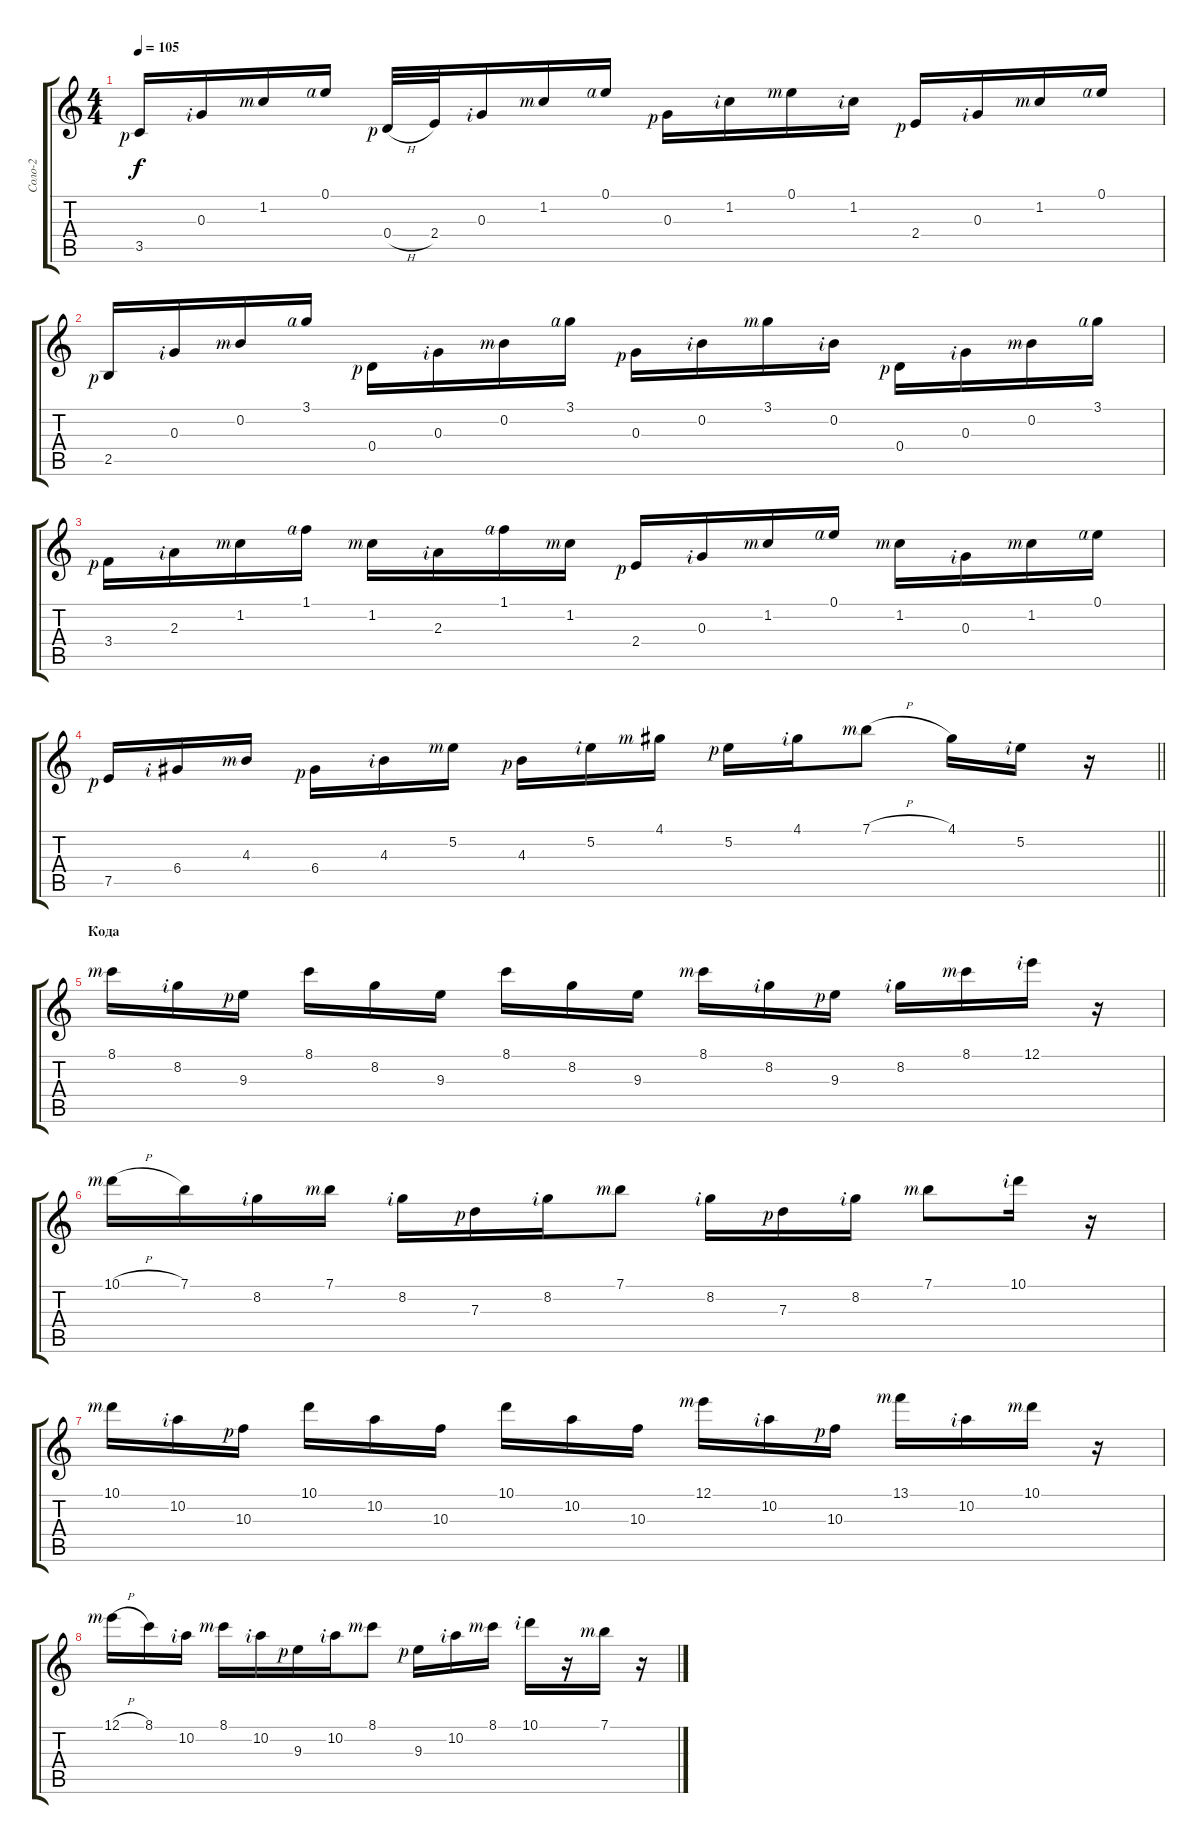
\track ("Соло-2" "Соло-2") {instrument electricguitarmuted}
\staff {score tabs}
\tuning (E4 B3 G3 D3 A2 E2) {hide}
\ts (4 4)
\tempo 105
\clef g2
\ks c
3.5{rf 1}.16{dy f} 0.3{rf 2}.16 1.2{rf 3}.16 0.1{rf 4}.16 0.4{h rf 1}.32 2.4.32 0.3{rf 2}.16 1.2{rf 3}.16 0.1{rf 4}.16 0.3{rf 1}.16 1.2{rf 2}.16 0.1{rf 3}.16 1.2{rf 2}.16 2.4{rf 1}.16 0.3{rf 2}.16 1.2{rf 3}.16 0.1{rf 4}.16 |
2.5{rf 1}.16 0.3{rf 2}.16 0.2{rf 3}.16 3.1{rf 4}.16 0.4{rf 1}.16 0.3{rf 2}.16 0.2{rf 3}.16 3.1{rf 4}.16 0.3{rf 1}.16 0.2{rf 2}.16 3.1{rf 3}.16 0.2{rf 2}.16 0.4{rf 1}.16 0.3{rf 2}.16 0.2{rf 3}.16 3.1{rf 4}.16 |
3.4{rf 1}.16 2.3{rf 2}.16 1.2{rf 3}.16 1.1{rf 4}.16 1.2{rf 3}.16 2.3{rf 2}.16 1.1{rf 4}.16 1.2{rf 3}.16 2.4{rf 1}.16 0.3{rf 2}.16 1.2{rf 3}.16 0.1{rf 4}.16 1.2{rf 3}.16 0.3{rf 2}.16 1.2{rf 3}.16 0.1{rf 4}.16 |
\barLineRight lightlight
7.5{rf 1}.16 6.4{rf 2}.16 4.3{rf 3}.16{beam split} 6.4{rf 1}.16{beam merge} 4.3{rf 2}.16 5.2{rf 3}.16{beam split} 4.3{rf 1}.16 5.2{rf 2}.16{beam merge} 4.1{rf 3}.16{beam split} 5.2{rf 1}.16 4.1{rf 2}.16 7.1{h rf 3}.8 4.1.16 5.2{rf 2}.16 r.16 |
\section ("" "Кода")
8.1{rf 3}.16 8.2{rf 2}.16 9.3{rf 1}.16{beam split} 8.1.16{beam merge} 8.2.16 9.3.16{beam split} 8.1.16 8.2.16{beam merge} 9.3.16{beam split} 8.1{rf 3}.16 8.2{rf 2}.16 9.3{rf 1}.16 8.2{rf 2}.16 8.1{rf 3}.16 12.1{rf 2}.16 r.16 |
10.1{h rf 3}.16 7.1.16 8.2{rf 2}.16 7.1{rf 3}.16 8.2{rf 2}.16 7.3{rf 1}.16 8.2{rf 2}.16 7.1{rf 3}.8 8.2{rf 2}.16 7.3{rf 1}.16 8.2{rf 2}.16 7.1{rf 3}.8 10.1{rf 2}.16 r.16 |
10.1{rf 3}.16 10.2{rf 2}.16 10.3{rf 1}.16{beam split} 10.1.16{beam merge} 10.2.16 10.3.16{beam split} 10.1.16 10.2.16{beam merge} 10.3.16{beam split} 12.1{rf 3}.16 10.2{rf 2}.16 10.3{rf 1}.16 13.1{rf 3}.16 10.2{rf 2}.16 10.1{rf 3}.16 r.16 |
12.1{h rf 3}.16 8.1.16 10.2{rf 2}.16{beam split} 8.1{rf 3}.16{beam merge} 10.2{rf 2}.16 9.3{rf 1}.16 10.2{rf 2}.16 8.1{rf 3}.8 9.3{rf 1}.16 10.2{rf 2}.16 8.1{rf 3}.16 10.1{rf 2}.16 r.16 7.1{rf 3}.16 r.16
